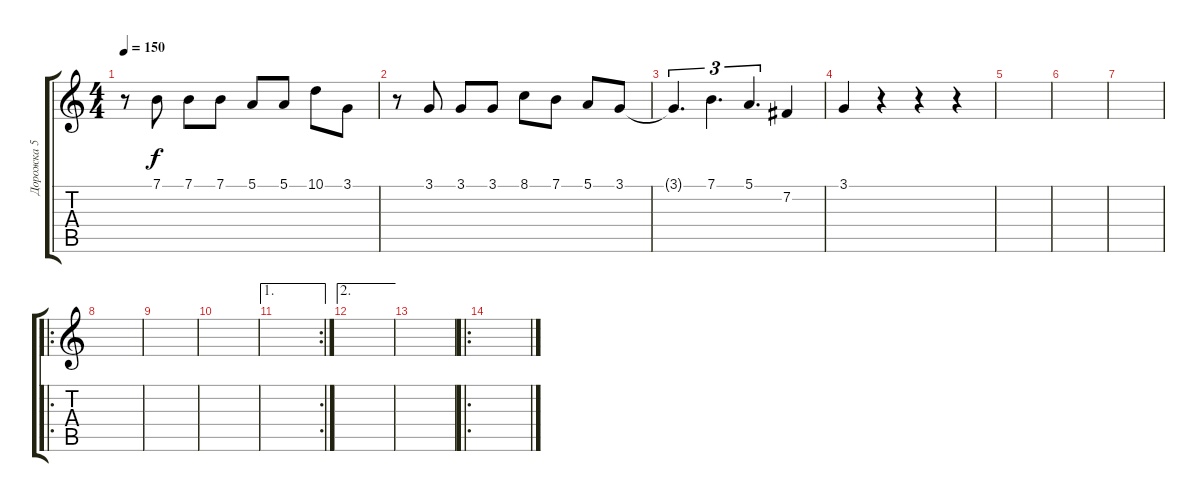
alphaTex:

\track ("Дорожка 5" "Дорожка 5") {instrument tuba}
\staff {score tabs}
\tuning (E4 B3 G3 D3 A2 E2) {hide}
\ts (4 4)
\tempo 150
\clef g2
\ks c
r.8{dy f} 7.1.8 7.1.8 7.1.8 5.1.8 5.1.8 10.1.8 3.1.8 |
r.8 3.1.8 3.1.8 3.1.8 8.1.8 7.1.8 5.1.8 3.1.8 |
3.1{t}.4{d tu (3 2)} 7.1.4{d tu (3 2)} 5.1.4{d tu (3 2)} 7.2.4 |
3.1.4 r.4 r.4 r.4 |
|
|
|
\ro
|
|
|
\ae 1
\rc 2
|
\ae 2
|
|
\ro
